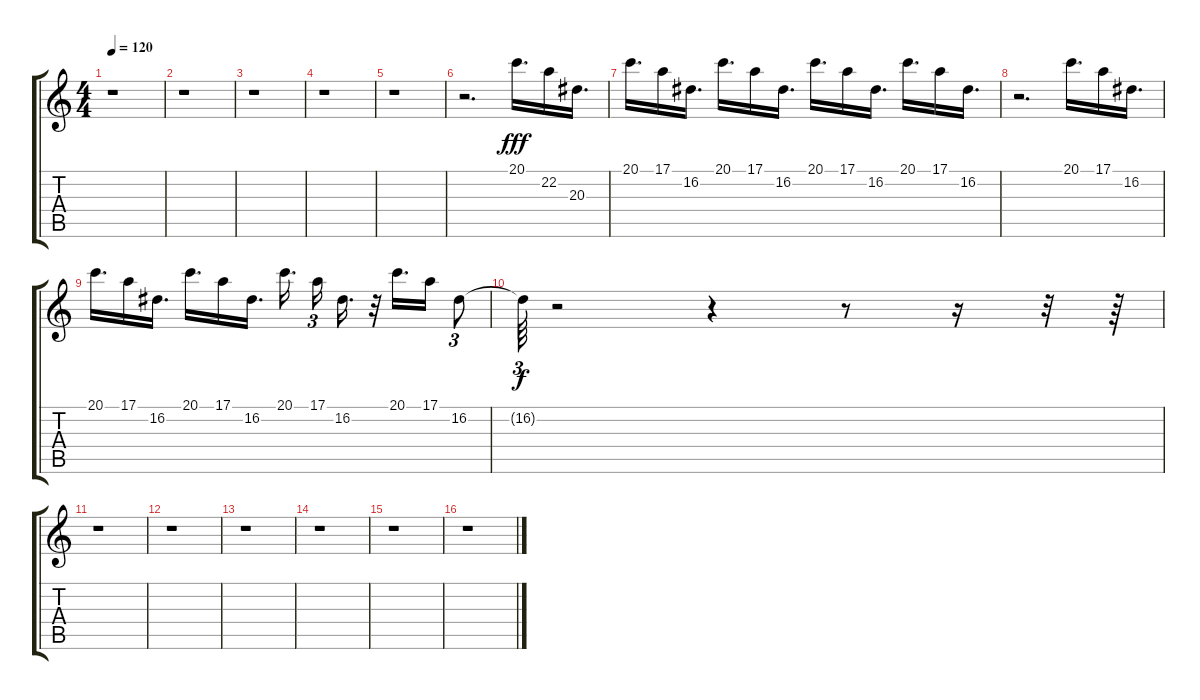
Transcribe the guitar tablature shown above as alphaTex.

\track "" {instrument pizzicatostrings}
\staff {score tabs}
\tuning (E4 B3 G3 D3 A2 E2) {hide}
\ts (4 4)
\tempo 120
\clef g2
\ks c
r.1{dy fff} |
r.1 |
r.1 |
r.1 |
r.1 |
r.2{d} 20.1.16{d} 22.2.16 20.3.16{d} |
20.1.16{d} 17.1.16 16.2.16{d} 20.1.16{d} 17.1.16 16.2.16{d} 20.1.16{d} 17.1.16 16.2.16{d} 20.1.16{d} 17.1.16 16.2.16{d} |
r.2{d} 20.1.16{d} 17.1.16 16.2.16{d} |
20.1.16{d} 17.1.16 16.2.16{d} 20.1.16{d} 17.1.16 16.2.16{d} 20.1.16{d} 17.1.16{tu (3 2)} 16.2.16{d} r.32 20.1.16{d} 17.1.16 16.2.8{tu (3 2)} |
16.2{t}.64{tu (3 2) dy f} r.2 r.4 r.8 r.16 r.32 r.64 |
r.1 |
r.1 |
r.1 |
r.1 |
r.1 |
r.1
